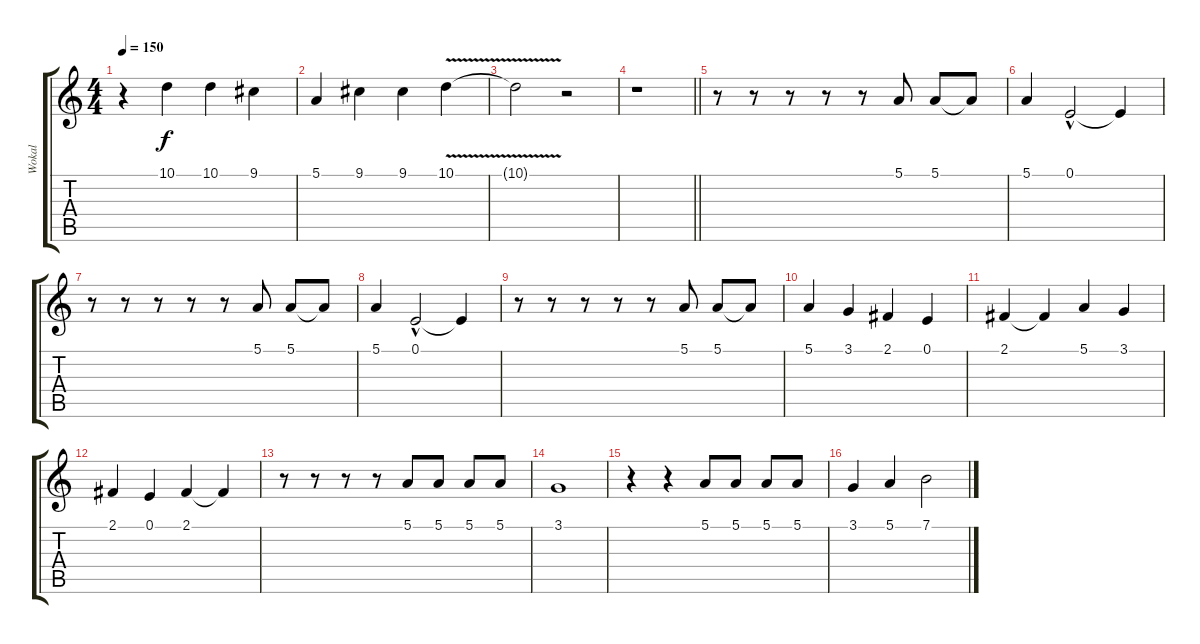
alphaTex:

\track ("Wokal" "Wokal") {instrument cello}
\staff {score tabs}
\tuning (E4 B3 G3 D3 A2 E2) {hide}
\ts (4 4)
\tempo 150
\clef g2
\ks c
r.4{dy f} 10.1.4 10.1.4 9.1.4 |
5.1.4 9.1.4 9.1.4 10.1{v}.4 |
10.1{t}.2 r.2 |
\barLineRight lightlight
r.1 |
r.8 r.8 r.8 r.8 r.8 5.1.8 5.1.8 5.1{t}.8 |
5.1.4 0.1{hac}.2 0.1{t}.4 |
r.8 r.8 r.8 r.8 r.8 5.1.8 5.1.8 5.1{t}.8 |
5.1.4 0.1{hac}.2 0.1{t}.4 |
r.8 r.8 r.8 r.8 r.8 5.1.8 5.1.8 5.1{t}.8 |
5.1.4 3.1.4 2.1.4 0.1.4 |
2.1.4 2.1{t}.4 5.1.4 3.1.4 |
2.1.4 0.1.4 2.1.4 2.1{t}.4 |
r.8 r.8 r.8 r.8 5.1.8 5.1.8 5.1.8 5.1.8 |
3.1.1 |
r.4 r.4 5.1.8 5.1.8 5.1.8 5.1.8 |
3.1.4 5.1.4 7.1.2
